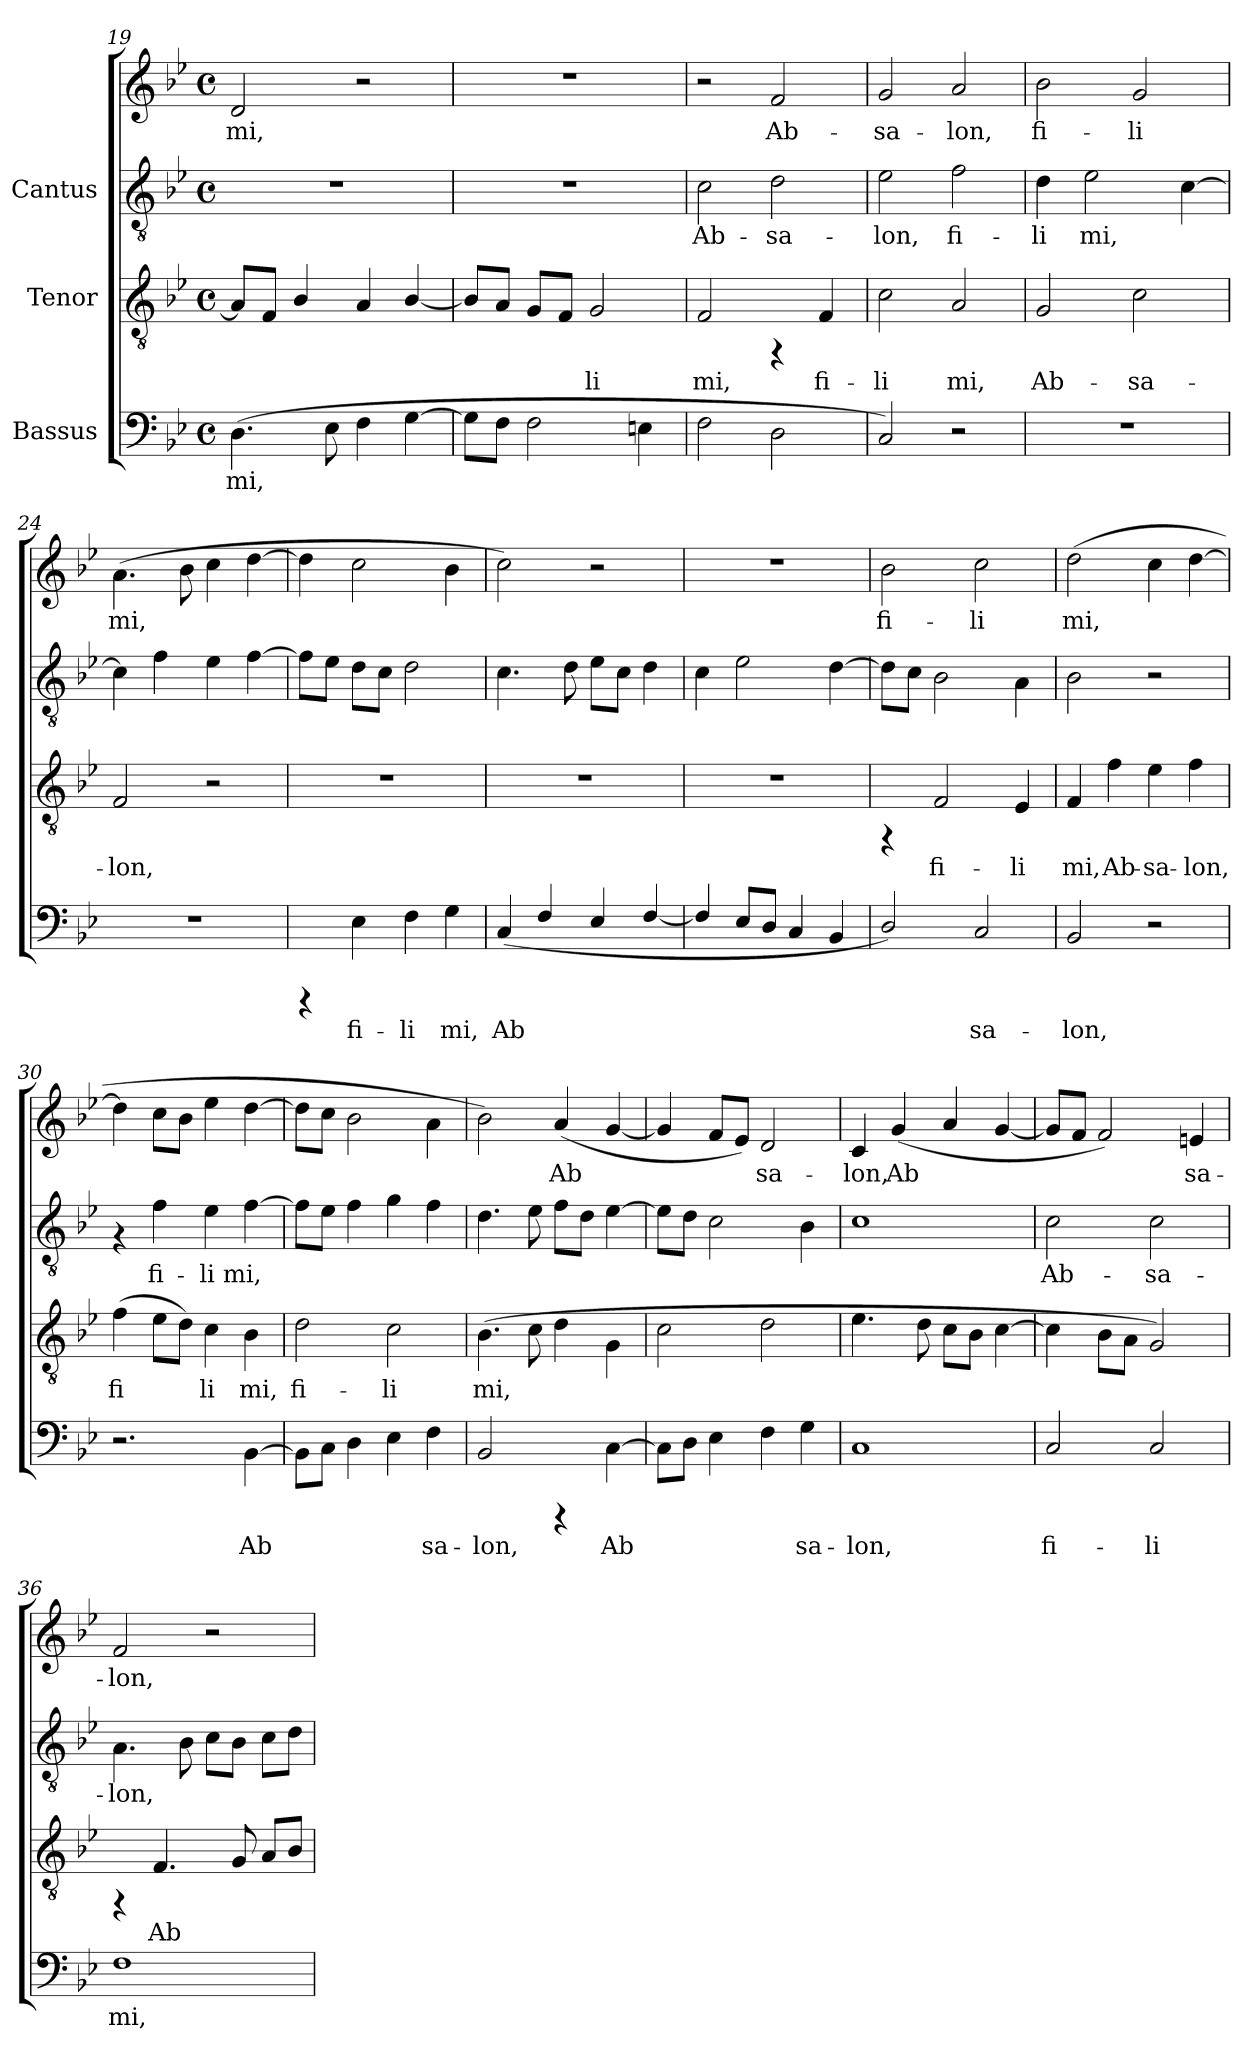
**kern	**text	**kern	**text	**kern	**text	**kern	**text
*part3	*part3	*part2	*part2	*part1	*part1	*part1	*part1
*staff4	*staff4	*staff3	*staff3	*staff2	*staff2	*staff1	*staff1
*I"Bassus	*	*I"Tenor	*	*I"Cantus	*	*	*
*clefF4	*	*clefGv2	*	*clefGv2	*	*clefG2	*
*k[b-e-]	*	*k[b-e-]	*	*k[b-e-]	*	*k[b-e-]	*
*B-:	*	*B-:	*	*B-:	*	*B-:	*
*M4/4	*	*M4/4	*	*M4/4	*	*M4/4	*
*met(c)	*	*met(c)	*	*met(c)	*	*met(c)	*
=19	=19	=19	=19	=19	=19	=19	=19
!	!LO:LY:b	!	!	!	!	!	!LO:LY:b:cj
(>4.D\	mi,	8A/L]	.	1r	.	2d/	mi,
.	.	8F/J	.	.	.	.	.
.	.	4B-/	.	.	.	.	.
!	!LO:LY:b	!	!	!	!	!	!
8E-\	.	.	.	.	.	.	.
!	!LO:LY:b	!	!	!	!	!	!
4F\	.	4A/	.	.	.	2r	.
!	!LO:LY:b	!	!	!	!	!	!
[>4G\	.	[<4B-/	.	.	.	.	.
!!LO:PB:g=z
=20	=20	=20	=20	=20	=20	=20	=20
!	!	!	!LO:LY:b	!	!	!	!
8G\L]	.	8B-/L]	-	1r	.	1r	.
!	!	!	!LO:LY:b	!	!	!	!
8F\J	.	8A/J	.	.	.	.	.
!	!	!	!LO:LY:b	!	!	!	!
2F\	.	8G/L	.	.	.	.	.
!	!	!	!LO:LY:b	!	!	!	!
.	.	8F/J	.	.	.	.	.
!	!	!	!LO:LY:b	!	!	!	!
.	.	2G/	li	.	.	.	.
4En\	.	.	.	.	.	.	.
=21	=21	=21	=21	=21	=21	=21	=21
!	!	!	!LO:LY:b	!	!LO:LY:b:cj	!	!
2F\	.	2F/	mi,	2c\	-Ab-	2r	.
!	!	!	!	!	!LO:LY:b:cj	!	!LO:LY:b:cj
2D\	.	4rFF	.	2d\	-sa-	2f/	Ab-
!	!	!	!LO:LY:b	!	!	!	!
.	.	4F/	fi-	.	.	.	.
=22	=22	=22	=22	=22	=22	=22	=22
!	!	!	!LO:LY:b	!	!LO:LY:b:cj	!	!LO:LY:b:cj
2C/)	.	2c\	-li	2e-\	lon,	2g/	-sa-
!	!	!	!LO:LY:b	!	!LO:LY:b:cj	!	!LO:LY:b:cj
2r	.	2A/	mi,	2f\	fi-	2a/	-lon,
=23	=23	=23	=23	=23	=23	=23	=23
!	!	!	!LO:LY:b	!	!LO:LY:b:cj	!	!LO:LY:b:cj
1r	.	2G/	Ab-	4d\	li	2b-\	-fi-
!	!	!	!	!	!LO:LY:b:cj	!	!
.	.	.	.	2e-\	mi,	.	.
!	!	!	!LO:LY:b	!	!	!	!LO:LY:b:cj
.	.	2c\	-sa-	.	.	2g/	-li
!	!	!	!	!	!LO:LY:b:cj	!	!
.	.	.	.	[>4c\	.	.	.
=24	=24	=24	=24	=24	=24	=24	=24
!	!	!	!LO:LY:b	!	!	!	!LO:LY:b:cj
1r	.	2F/	-lon,	4c\]	.	(>4.a\	mi,
.	.	.	.	4f\	.	.	.
!	!	!	!	!	!	!	!LO:LY:b:cj
.	.	.	.	.	.	8b-\	.
!	!	!	!	!	!	!	!LO:LY:b:cj
.	.	2r	.	4e-\	.	4cc\	.
!	!	!	!	!	!	!	!LO:LY:b:cj
.	.	.	.	[>4f\	.	[>4dd\	.
=25	=25	=25	=25	=25	=25	=25	=25
4rCCC	.	1r	.	8f\L]	.	4dd\]	.
.	.	.	.	8e-\J	.	.	.
!	!LO:LY:b	!	!	!	!	!	!
4E-\	fi-	.	.	8d\L	.	2cc\	.
.	.	.	.	8c\J	.	.	.
!	!LO:LY:b	!	!	!	!	!	!
4F\	-li	.	.	2d\	.	.	.
!	!LO:LY:b	!	!	!	!	!	!
4G\	mi,	.	.	.	.	4b-\	.
!!LO:LB:g=z
=26	=26	=26	=26	=26	=26	=26	=26
!	!LO:LY:b	!	!	!	!	!	!
(<4C/	Ab-	1r	.	4.c\	.	2cc\)	.
!	!LO:LY:b	!	!	!	!	!	!
4F/	--	.	.	.	.	.	.
.	.	.	.	8d\	.	.	.
!	!LO:LY:b	!	!	!	!	!	!
4E-/	--	.	.	8e-\L	.	2r	.
.	.	.	.	8c\J	.	.	.
!	!LO:LY:b	!	!	!	!	!	!
[<4F/	--	.	.	4d\	.	.	.
=27	=27	=27	=27	=27	=27	=27	=27
4F/]	.	1r	.	4c\	.	1r	.
8E-/L	.	.	.	2e-\	.	.	.
8D/J	.	.	.	.	.	.	.
4C/	.	.	.	.	.	.	.
4BB-/	.	.	.	[>4d\	.	.	.
=28	=28	=28	=28	=28	=28	=28	=28
!	!LO:LY:b	!	!	!	!	!	!LO:LY:b:cj
2D/)	-	4rFF	.	8d\L]	.	2b-\	fi-
.	.	.	.	8c\J	.	.	.
!	!	!	!LO:LY:b	!	!	!	!
.	.	2F/	fi-	2B-\	.	.	.
!	!LO:LY:b	!	!	!	!	!	!LO:LY:b:cj
2C/	sa-	.	.	.	.	2cc\	-li
!	!	!	!LO:LY:b	!	!	!	!
.	.	4E-/	-li	4A\	.	.	.
=29	=29	=29	=29	=29	=29	=29	=29
!	!LO:LY:b	!	!LO:LY:b	!	!	!	!LO:LY:b:cj
2BB-/	-lon,	4F/	mi,	2B-\	.	(>2dd\	mi,
!	!	!	!LO:LY:b	!	!	!	!
.	.	4f\	Ab-	.	.	.	.
!	!	!	!LO:LY:b	!	!	!	!LO:LY:b:cj
2r	.	4e-\	-sa-	2r	.	4cc\	.
!	!	!	!LO:LY:b	!	!	!	!LO:LY:b:cj
.	.	4f\	-lon,	.	.	[>4dd\	.
=30	=30	=30	=30	=30	=30	=30	=30
!	!	!	!LO:LY:b	!	!	!	!
2.r	.	(>4f\	fi-	4rF	.	4dd\]	.
!	!	!	!LO:LY:b	!	!LO:LY:b:cj	!	!
.	.	8e-\L	-	4f\	fi-	8cc\L	.
!	!	!	!LO:LY:b	!	!	!	!
.	.	8d\J)	.	.	.	8b-\J	.
!	!	!	!LO:LY:b	!	!LO:LY:b:cj	!	!
.	.	4c\	li	4e-\	-li	4ee-\	.
!	!LO:LY:b	!	!LO:LY:b	!	!LO:LY:b:cj	!	!
[>4BB-\	Ab-	4B-\	mi,	[>4f\	mi,	[>4dd\	.
!!LO:LB:g=z
=31	=31	=31	=31	=31	=31	=31	=31
!	!LO:LY:b	!	!LO:LY:b	!	!	!	!
8BB-\L]	-	2d\	fi-	8f\L]	.	8dd\L]	.
!	!LO:LY:b	!	!	!	!	!	!
8C\J	.	.	.	8e-\J	.	8cc\J	.
!	!LO:LY:b	!	!	!	!	!	!
4D\	.	.	.	4f\	.	2b-\	.
!	!LO:LY:b	!	!LO:LY:b	!	!	!	!
4E-\	.	2c\	-li	4g\	.	.	.
!	!LO:LY:b	!	!	!	!	!	!
4F\	sa-	.	.	4f\	.	4a\	.
=32	=32	=32	=32	=32	=32	=32	=32
!	!LO:LY:b	!	!LO:LY:b	!	!	!	!LO:LY:b:cj
2BB-/	-lon,	(>4.B-\	mi,	4.d\	.	2b-\)	.
!	!	!	!LO:LY:b	!	!	!	!
.	.	8c\	.	8e-\	.	.	.
!	!	!	!LO:LY:b	!	!	!	!LO:LY:b:cj
4rCCC	.	4d\	.	8f\L	.	(<4a/	Ab-
.	.	.	.	8d\J	.	.	.
!	!LO:LY:b	!	!LO:LY:b	!	!	!	!LO:LY:b:cj
[>4C\	Ab-	4G\	.	[>4e-\	.	[<4g/	--
=33	=33	=33	=33	=33	=33	=33	=33
!	!LO:LY:b	!	!	!	!	!	!LO:LY:b:cj
8C\L]	-	2c\	.	8e-\L]	.	4g/]	-
!	!LO:LY:b	!	!	!	!	!	!
8D\J	.	.	.	8d\J	.	.	.
!	!LO:LY:b	!	!	!	!	!	!LO:LY:b:cj
4E-\	.	.	.	2c\	.	8f/L	.
!	!	!	!	!	!	!	!LO:LY:b:cj
.	.	.	.	.	.	8e-/J)	.
!	!LO:LY:b	!	!	!	!	!	!LO:LY:b:cj
4F\	.	2d\	.	.	.	2d/	sa-
!	!LO:LY:b	!	!	!	!	!	!
4G\	sa-	.	.	4B-\	.	.	.
=34	=34	=34	=34	=34	=34	=34	=34
!	!LO:LY:b	!	!	!	!	!	!LO:LY:b:cj
1C	-lon,	4.e-\	.	1c	.	4c/	-lon,
!	!	!	!	!	!	!	!LO:LY:b:cj
.	.	.	.	.	.	(<4g/	Ab-
.	.	8d\	.	.	.	.	.
!	!	!	!	!	!	!	!LO:LY:b:cj
.	.	8c\L	.	.	.	4a/	--
.	.	8B-\J	.	.	.	.	.
!	!	!	!	!	!	!	!LO:LY:b:cj
.	.	[>4c\	.	.	.	[<4g/	--
=35	=35	=35	=35	=35	=35	=35	=35
!	!LO:LY:b	!	!	!	!LO:LY:b:cj	!	!LO:LY:b:cj
2C/	fi-	4c\]	.	2c\	-Ab-	8g/L]	-
!	!	!	!	!	!	!	!LO:LY:b:cj
.	.	.	.	.	.	8f/J	.
!	!	!	!	!	!	!	!LO:LY:b:cj
.	.	8B-\L	.	.	.	2f/)	.
.	.	8A\J	.	.	.	.	.
!	!LO:LY:b	!	!	!	!LO:LY:b:cj	!	!
2C/	-li	2G/)	.	2c\	-sa-	.	.
!	!	!	!	!	!	!	!LO:LY:b:cj
.	.	.	.	.	.	4en/	sa-
!!LO:PB:g=z
=36	=36	=36	=36	=36	=36	=36	=36
!	!LO:LY:b	!	!	!	!LO:LY:b:cj	!	!LO:LY:b:cj
1F	mi,	4rFF	.	4.A\	lon,	2f/	-lon,
!	!	!	!LO:LY:b	!	!	!	!
.	.	4.F/	Ab-	.	.	.	.
!	!	!	!	!	!LO:LY:b:cj	!	!
.	.	.	.	8B-\	.	.	.
!	!	!	!	!	!LO:LY:b:cj	!	!
.	.	.	.	8c\L	.	2r	.
!	!	!	!LO:LY:b	!	!LO:LY:b:cj	!	!
.	.	8G/	--	8B-\J	.	.	.
!	!	!	!LO:LY:b	!	!LO:LY:b:cj	!	!
.	.	8A/L	--	8c\L	.	.	.
!	!	!	!LO:LY:b	!	!LO:LY:b:cj	!	!
.	.	8B-/J	--	8d\J	.	.	.
=	=	=	=	=	=	=	=
*-	*-	*-	*-	*-	*-	*-	*-
